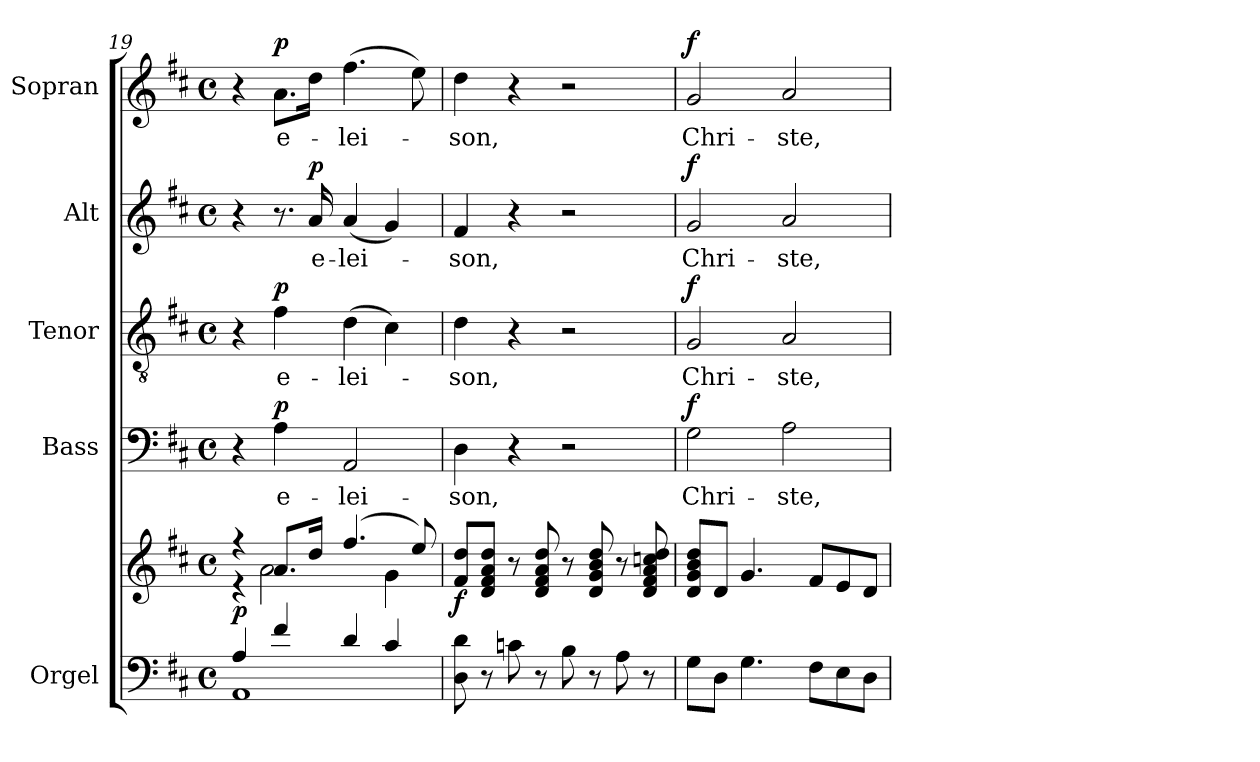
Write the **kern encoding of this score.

**kern	**kern	**dynam	**kern	**text	**dynam	**kern	**text	**dynam	**kern	**text	**dynam	**kern	**text	**dynam
*part5	*part5	*part5	*part4	*part4	*part4	*part3	*part3	*part3	*part2	*part2	*part2	*part1	*part1	*part1
*staff6	*staff5	*staff5/6	*staff4	*staff4	*staff4	*staff3	*staff3	*staff3	*staff2	*staff2	*staff2	*staff1	*staff1	*staff1
*I"Orgel	*	*	*I"Bass	*	*	*I"Tenor	*	*	*I"Alt	*	*	*I"Sopran	*	*
*I'Org.	*	*	*I'B.	*	*	*I'T.	*	*	*I'A.	*	*	*I'S.	*	*
*clefF4	*clefG2	*	*clefF4	*	*	*clefGv2	*	*	*clefG2	*	*	*clefG2	*	*
*k[f#c#]	*k[f#c#]	*	*k[f#c#]	*	*	*k[f#c#]	*	*	*k[f#c#]	*	*	*k[f#c#]	*	*
*D:	*D:	*	*D:	*	*	*D:	*	*	*D:	*	*	*D:	*	*
*M4/4	*M4/4	*	*M4/4	*	*	*M4/4	*	*	*M4/4	*	*	*M4/4	*	*
*met(c)	*met(c)	*	*met(c)	*	*	*met(c)	*	*	*met(c)	*	*	*met(c)	*	*
=19	=19	=19	=19	=19	=19	=19	=19	=19	=19	=19	=19	=19	=19	=19
*^	*^	*	*	*	*	*	*	*	*	*	*	*	*	*
!	!	!	!	!LO:DY:b	!	!	!	!	!	!	!	!	!	!	!	!
4A/	1AA	4r	4r	p	4r	.	.	4r	.	.	4r	.	.	4r	.	.
!	!	!	!	!	!	!LO:LY:b	!LO:DY:a	!	!LO:LY:b	!LO:DY:a	!	!	!	!	!LO:LY:b	!LO:DY:a
4f#/	.	8.a/L	2a\	.	4A\	e-	p	4f#\	e-	p	8.r	.	.	8.a\L	e-	p
!	!	!	!	!	!	!	!	!	!	!	!	!LO:LY:b	!LO:DY:a	!	!	!
.	.	16dd/Jk	.	.	.	.	.	.	.	.	16a/	e-	p	16dd\Jk	.	.
!	!	!	!	!	!	!LO:LY:b	!	!	!LO:LY:b	!	!	!LO:LY:b	!	!	!LO:LY:b	!
4d/	.	(4.ff#/	.	.	2AA/	-lei-	.	(>4d\	-lei-	.	(<4a/	-lei-	.	(>4.ff#\	-lei-	.
4c#/	.	.	4g\	.	.	.	.	4c#\)	.	.	4g/)	.	.	.	.	.
.	.	8ee/)	.	.	.	.	.	.	.	.	.	.	.	8ee\)	.	.
*v	*v	*	*	*	*	*	*	*	*	*	*	*	*	*	*	*
*	*v	*v	*	*	*	*	*	*	*	*	*	*	*	*	*
=20	=20	=20	=20	=20	=20	=20	=20	=20	=20	=20	=20	=20	=20	=20
!	!	!LO:DY:b	!	!LO:LY:b	!	!	!LO:LY:b	!	!	!LO:LY:b	!	!	!LO:LY:b	!
8D\ 8d\	8f#/ 8dd/L	f	4D\	-son,	.	4d\	-son,	.	4f#/	-son,	.	4dd\	-son,	.
8r	8d/ 8f#/ 8a/ 8dd/J	.	.	.	.	.	.	.	.	.	.	.	.	.
8cn\	8r	.	4r	.	.	4r	.	.	4r	.	.	4r	.	.
8r	8d/ 8f#/ 8a/ 8dd/	.	.	.	.	.	.	.	.	.	.	.	.	.
8B\	8r	.	2r	.	.	2r	.	.	2r	.	.	2r	.	.
8r	8d/ 8g/ 8b/ 8dd/	.	.	.	.	.	.	.	.	.	.	.	.	.
8A\	8r	.	.	.	.	.	.	.	.	.	.	.	.	.
8r	8d/ 8f#/ 8a/ 8ccn/ 8dd/	.	.	.	.	.	.	.	.	.	.	.	.	.
!!LO:LB:g=z
=21	=21	=21	=21	=21	=21	=21	=21	=21	=21	=21	=21	=21	=21	=21
!	!	!	!	!LO:LY:b	!LO:DY:a	!	!LO:LY:b	!LO:DY:a	!	!LO:LY:b	!LO:DY:a	!	!LO:LY:b	!LO:DY:a
8G\L	8d/ 8g/ 8b/ 8dd/L	.	2G\	Chri-	f	2G/	Chri-	f	2g/	Chri-	f	2g/	Chri-	f
8D\J	8d/J	.	.	.	.	.	.	.	.	.	.	.	.	.
4.G\	4.g/	.	.	.	.	.	.	.	.	.	.	.	.	.
!	!	!	!	!LO:LY:b	!	!	!LO:LY:b	!	!	!LO:LY:b	!	!	!LO:LY:b	!
.	.	.	2A\	-ste,	.	2A/	-ste,	.	2a/	-ste,	.	2a/	-ste,	.
8F#\L	8f#/L	.	.	.	.	.	.	.	.	.	.	.	.	.
8E\	8e/	.	.	.	.	.	.	.	.	.	.	.	.	.
8D\J	8d/J	.	.	.	.	.	.	.	.	.	.	.	.	.
=	=	=	=	=	=	=	=	=	=	=	=	=	=	=
*-	*-	*-	*-	*-	*-	*-	*-	*-	*-	*-	*-	*-	*-	*-
